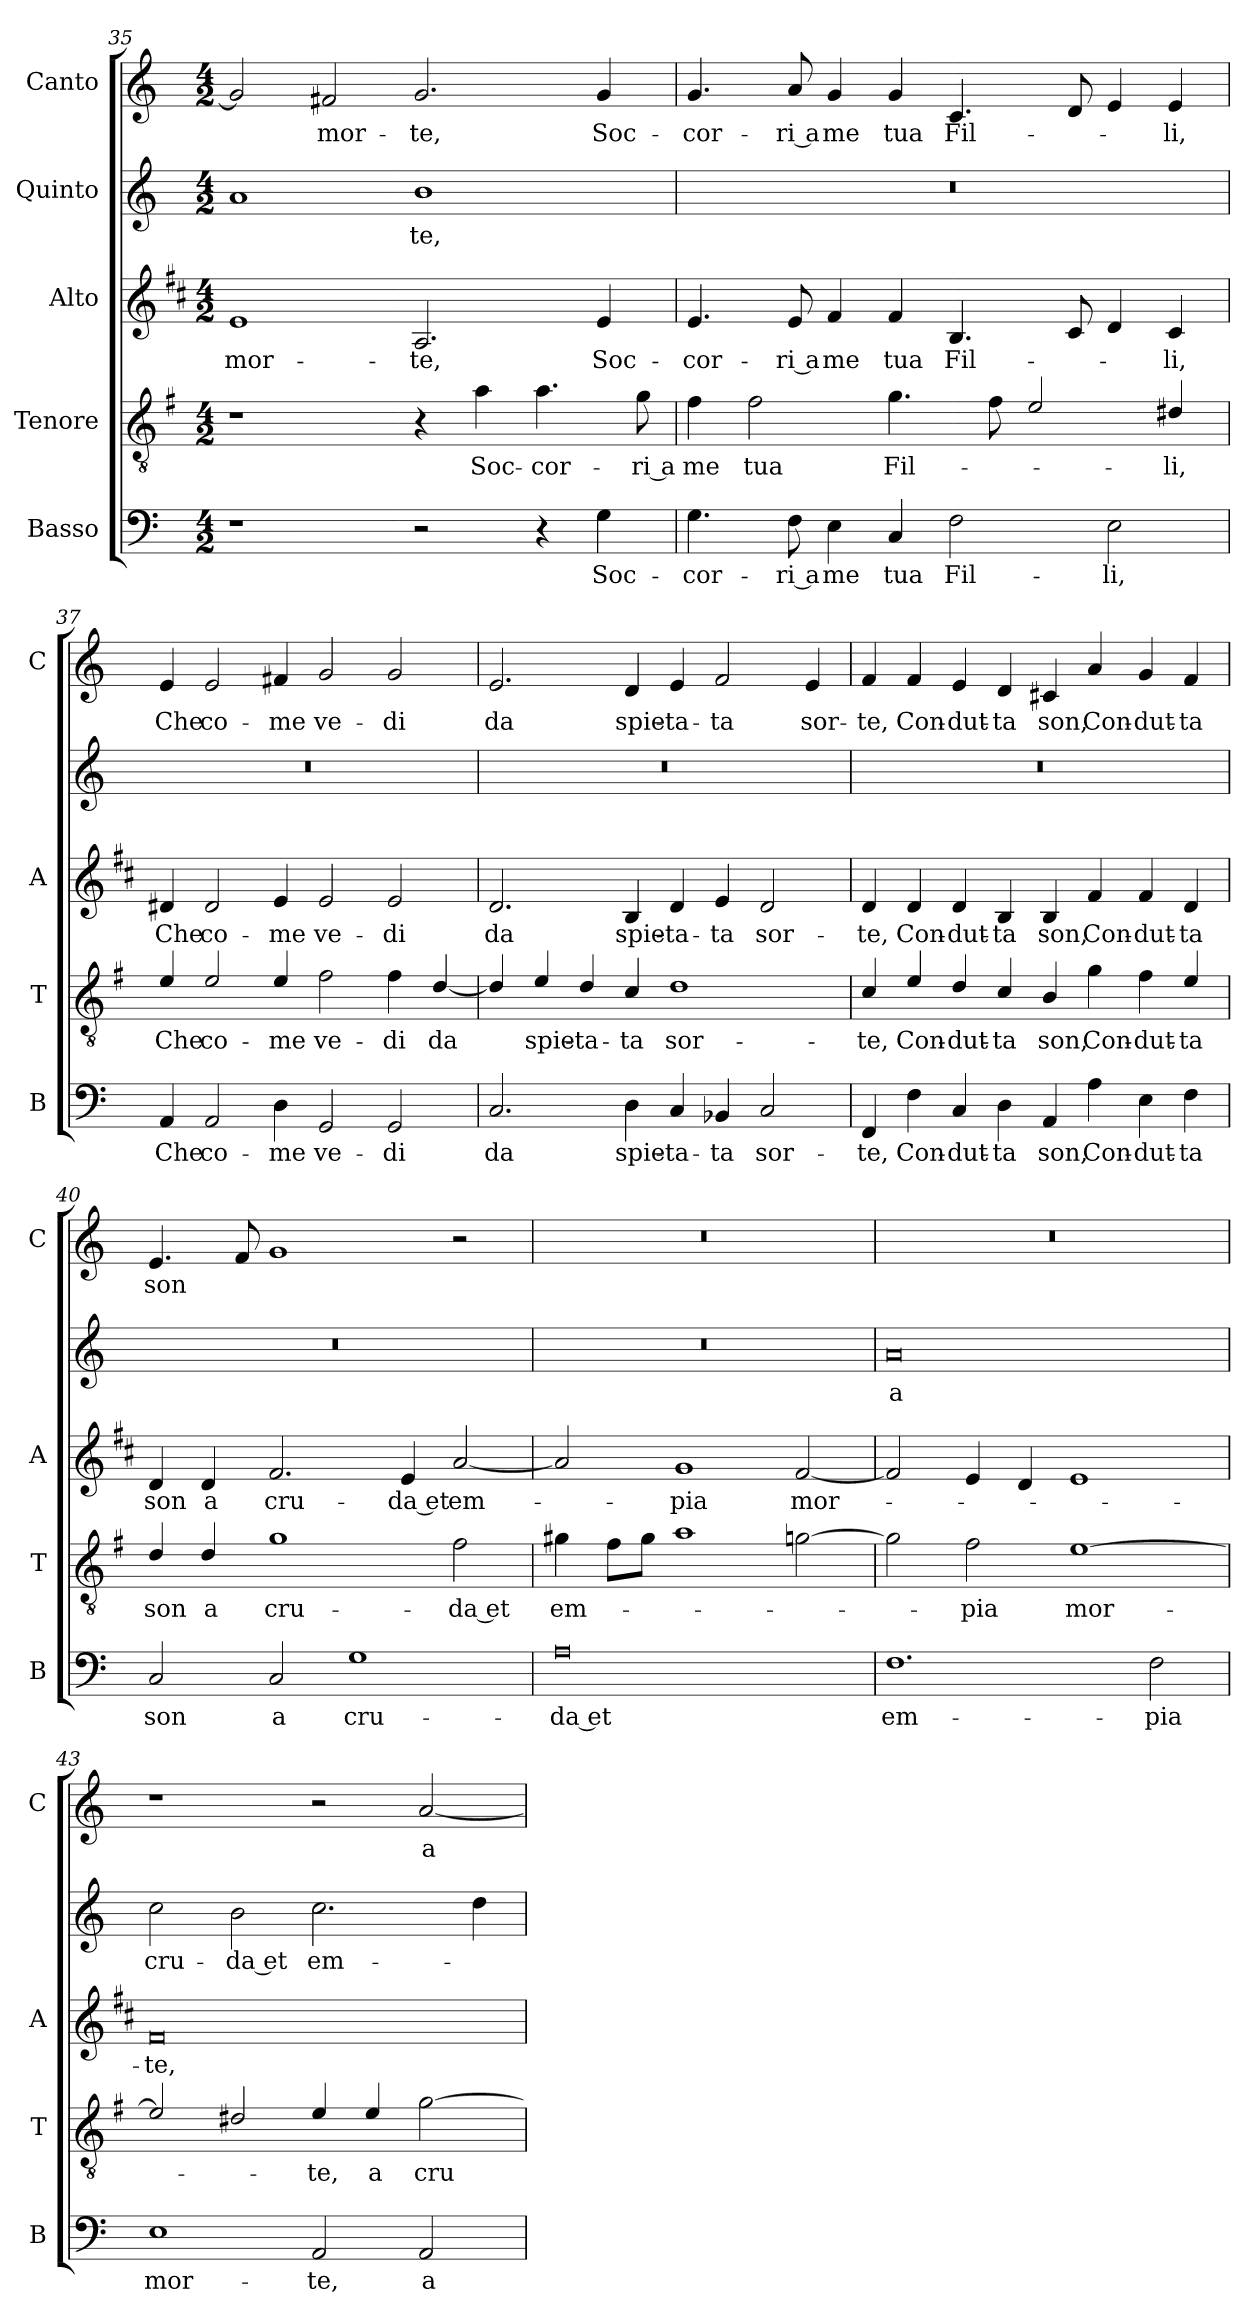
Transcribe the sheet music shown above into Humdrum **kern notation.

**kern	**text	**kern	**text	**kern	**text	**kern	**text	**kern	**text
*part5	*part5	*part4	*part4	*part3	*part3	*part2	*part2	*part1	*part1
*staff5	*staff5	*staff4	*staff4	*staff3	*staff3	*staff2	*staff2	*staff1	*staff1
*I"Basso	*	*I"Tenore	*	*I"Alto	*	*I"Quinto	*	*I"Canto	*
*I'B	*	*I'T	*	*I'A	*	*	*	*I'C	*
*clefF4	*	*clefGv2	*	*clefG2	*	*clefG2	*	*clefG2	*
*	*	*ITrd4c7	*	*ITrd1c2	*	*	*	*	*
*k[]	*	*k[]	*	*k[]	*	*k[]	*	*k[]	*
*C:	*	*C:	*	*C:	*	*C:	*	*C:	*
*M4/2	*	*M4/2	*	*M4/2	*	*M4/2	*	*M4/2	*
=35	=35	=35	=35	=35	=35	=35	=35	=35	=35
!	!	!	!	!	!LO:LY:b	!	!	!	!
1r	.	1r	.	1d	mor-	1a	.	2g/]	.
!	!	!	!	!	!	!	!	!	!LO:LY:b
.	.	.	.	.	.	.	.	2f#X/	mor-
!	!	!	!	!	!LO:LY:b	!	!LO:LY:b	!	!LO:LY:b
2r	.	4r	.	2.G/	-te,	1b	-te,	2.g/	-te,
!	!	!	!LO:LY:b	!	!	!	!	!	!
.	.	4d\	Soc-	.	.	.	.	.	.
!	!	!	!LO:LY:b	!	!	!	!	!	!
4r	.	4.d\	-cor-	.	.	.	.	.	.
!	!LO:LY:b	!	!	!	!LO:LY:b	!	!	!	!LO:LY:b
4G\	Soc-	.	.	4d/	Soc-	.	.	4g/	Soc-
!	!	!	!LO:LY:b	!	!	!	!	!	!
.	.	8c\	-ri a	.	.	.	.	.	.
=36	=36	=36	=36	=36	=36	=36	=36	=36	=36
!	!LO:LY:b	!	!LO:LY:b	!	!LO:LY:b	!	!	!	!LO:LY:b
4.G\	-cor-	4B\	me	4.d/	-cor-	0r	.	4.g/	-cor-
!	!	!	!LO:LY:b	!	!	!	!	!	!
.	.	2B\	tua	.	.	.	.	.	.
!	!LO:LY:b	!	!	!	!LO:LY:b	!	!	!	!LO:LY:b
8F\	-ri a	.	.	8d/	-ri a	.	.	8a/	-ri a
!	!LO:LY:b	!	!	!	!LO:LY:b	!	!	!	!LO:LY:b
4E\	me	.	.	4e/	me	.	.	4g/	me
!	!LO:LY:b	!	!LO:LY:b	!	!LO:LY:b	!	!	!	!LO:LY:b
4C/	tua	4.c\	Fil-	4e/	tua	.	.	4g/	tua
!	!LO:LY:b	!	!	!	!LO:LY:b	!	!	!	!LO:LY:b
2F\	Fil-	.	.	4.A/	Fil-	.	.	4.c/	Fil-
.	.	8B\	.	.	.	.	.	.	.
.	.	2A/	.	.	.	.	.	.	.
.	.	.	.	8B/	.	.	.	8d/	.
!	!LO:LY:b	!	!	!	!	!	!	!	!
2E\	-li,	.	.	4c/	.	.	.	4e/	.
!	!	!	!LO:LY:b	!	!LO:LY:b	!	!	!	!LO:LY:b
.	.	4G#X/	-li,	4B/	-li,	.	.	4e/	-li,
!!LO:PB:g=z
=37	=37	=37	=37	=37	=37	=37	=37	=37	=37
!	!LO:LY:b	!	!LO:LY:b	!	!LO:LY:b	!	!	!	!LO:LY:b
4AA/	Che	4A/	Che	4c#X/	Che	0r	.	4e/	Che
!	!LO:LY:b	!	!LO:LY:b	!	!LO:LY:b	!	!	!	!LO:LY:b
2AA/	co-	2A/	co-	2c#/	co-	.	.	2e/	co-
!	!LO:LY:b	!	!LO:LY:b	!	!LO:LY:b	!	!	!	!LO:LY:b
4D\	-me	4A/	-me	4d/	-me	.	.	4f#X/	-me
!	!LO:LY:b	!	!LO:LY:b	!	!LO:LY:b	!	!	!	!LO:LY:b
2GG/	ve-	2B\	ve-	2d/	ve-	.	.	2g/	ve-
!	!LO:LY:b	!	!LO:LY:b	!	!LO:LY:b	!	!	!	!LO:LY:b
2GG/	-di	4B\	-di	2d/	-di	.	.	2g/	-di
!	!	!	!LO:LY:b	!	!	!	!	!	!
.	.	[4G/	da	.	.	.	.	.	.
=38	=38	=38	=38	=38	=38	=38	=38	=38	=38
!	!LO:LY:b	!	!	!	!LO:LY:b	!	!	!	!LO:LY:b
2.C/	da	4G/]	.	2.c/	da	0r	.	2.e/	da
!	!	!	!LO:LY:b	!	!	!	!	!	!
.	.	4A/	spie-	.	.	.	.	.	.
!	!	!	!LO:LY:b	!	!	!	!	!	!
.	.	4G/	-ta-	.	.	.	.	.	.
!	!LO:LY:b	!	!LO:LY:b	!	!LO:LY:b	!	!	!	!LO:LY:b
4D\	spie-	4F/	-ta	4A/	spie-	.	.	4d/	spie-
!	!LO:LY:b	!	!LO:LY:b	!	!LO:LY:b	!	!	!	!LO:LY:b
4C/	-ta-	1G	sor-	4c/	-ta-	.	.	4e/	-ta-
!	!LO:LY:b	!	!	!	!LO:LY:b	!	!	!	!LO:LY:b
4BB-X/	-ta	.	.	4d/	-ta	.	.	2f/	-ta
!	!LO:LY:b	!	!	!	!LO:LY:b	!	!	!	!
2C/	sor-	.	.	2c/	sor-	.	.	.	.
!	!	!	!	!	!	!	!	!	!LO:LY:b
.	.	.	.	.	.	.	.	4e/	sor-
=39	=39	=39	=39	=39	=39	=39	=39	=39	=39
!	!LO:LY:b	!	!LO:LY:b	!	!LO:LY:b	!	!	!	!LO:LY:b
4FF/	-te,	4F/	-te,	4c/	-te,	0r	.	4f/	-te,
!	!LO:LY:b	!	!LO:LY:b	!	!LO:LY:b	!	!	!	!LO:LY:b
4F\	Con-	4A/	Con-	4c/	Con-	.	.	4f/	Con-
!	!LO:LY:b	!	!LO:LY:b	!	!LO:LY:b	!	!	!	!LO:LY:b
4C/	-dut-	4G/	-dut-	4c/	-dut-	.	.	4e/	-dut-
!	!LO:LY:b	!	!LO:LY:b	!	!LO:LY:b	!	!	!	!LO:LY:b
4D\	-ta	4F/	-ta	4A/	-ta	.	.	4d/	-ta
!	!LO:LY:b	!	!LO:LY:b	!	!LO:LY:b	!	!	!	!LO:LY:b
4AA/	son,	4E/	son,	4A/	son,	.	.	4c#X/	son,
!	!LO:LY:b	!	!LO:LY:b	!	!LO:LY:b	!	!	!	!LO:LY:b
4A\	Con-	4c\	Con-	4e/	Con-	.	.	4a/	Con-
!	!LO:LY:b	!	!LO:LY:b	!	!LO:LY:b	!	!	!	!LO:LY:b
4E\	-dut-	4B\	-dut-	4e/	-dut-	.	.	4g/	-dut-
!	!LO:LY:b	!	!LO:LY:b	!	!LO:LY:b	!	!	!	!LO:LY:b
4F\	-ta	4A/	-ta	4c/	-ta	.	.	4f/	-ta
!!LO:LB:g=z
=40	=40	=40	=40	=40	=40	=40	=40	=40	=40
!	!LO:LY:b	!	!LO:LY:b	!	!LO:LY:b	!	!	!	!LO:LY:b
2C/	son	4G/	son	4c/	son	0r	.	4.e/	son
!	!	!	!LO:LY:b	!	!LO:LY:b	!	!	!	!
.	.	4G/	a	4c/	a	.	.	.	.
.	.	.	.	.	.	.	.	8f/	.
!	!LO:LY:b	!	!LO:LY:b	!	!LO:LY:b	!	!	!	!
2C/	a	1c	cru-	2.e/	cru-	.	.	1g	.
!	!LO:LY:b	!	!	!	!	!	!	!	!
1G	cru-	.	.	.	.	.	.	.	.
!	!	!	!	!	!LO:LY:b	!	!	!	!
.	.	.	.	4d/	-da et	.	.	.	.
!	!	!	!LO:LY:b	!	!LO:LY:b	!	!	!	!
.	.	2B\	-da et	[2g/	em-	.	.	2r	.
=41	=41	=41	=41	=41	=41	=41	=41	=41	=41
!	!LO:LY:b	!	!LO:LY:b	!	!	!	!	!	!
0A	-da et	4c#X\	em-	2g/]	.	0r	.	0r	.
.	.	8B\L	.	.	.	.	.	.	.
.	.	8c#\J	.	.	.	.	.	.	.
!	!	!	!	!	!LO:LY:b	!	!	!	!
.	.	1d	.	1f	-pia	.	.	.	.
!	!	!	!	!	!LO:LY:b	!	!	!	!
.	.	[2cn\	.	[2e/	mor-	.	.	.	.
=42	=42	=42	=42	=42	=42	=42	=42	=42	=42
!	!LO:LY:b	!	!	!	!	!	!LO:LY:b	!	!
1.F	em-	2c\]	.	2e/]	.	0a	a	0r	.
!	!	!	!LO:LY:b	!	!	!	!	!	!
.	.	2B\	-pia	4d/	.	.	.	.	.
.	.	.	.	4c/	.	.	.	.	.
!	!	!	!LO:LY:b	!	!	!	!	!	!
.	.	[1A	mor-	1d	.	.	.	.	.
!	!LO:LY:b	!	!	!	!	!	!	!	!
2F\	-pia	.	.	.	.	.	.	.	.
=43	=43	=43	=43	=43	=43	=43	=43	=43	=43
!	!LO:LY:b	!	!	!	!LO:LY:b	!	!LO:LY:b	!	!
1E	mor-	2A/]	.	0e	-te,	2cc\	cru-	1r	.
!	!	!	!	!	!	!	!LO:LY:b	!	!
.	.	2G#X/	.	.	.	2b\	-da et	.	.
!	!LO:LY:b	!	!LO:LY:b	!	!	!	!LO:LY:b	!	!
2AA/	-te,	4A/	-te,	.	.	2.cc\	em-	2r	.
!	!	!	!LO:LY:b	!	!	!	!	!	!
.	.	4A/	a	.	.	.	.	.	.
!	!LO:LY:b	!	!LO:LY:b	!	!	!	!	!	!LO:LY:b
2AA/	a	[2c\	cru-	.	.	.	.	[2a/	a
.	.	.	.	.	.	4dd\	.	.	.
=	=	=	=	=	=	=	=	=	=
*-	*-	*-	*-	*-	*-	*-	*-	*-	*-
